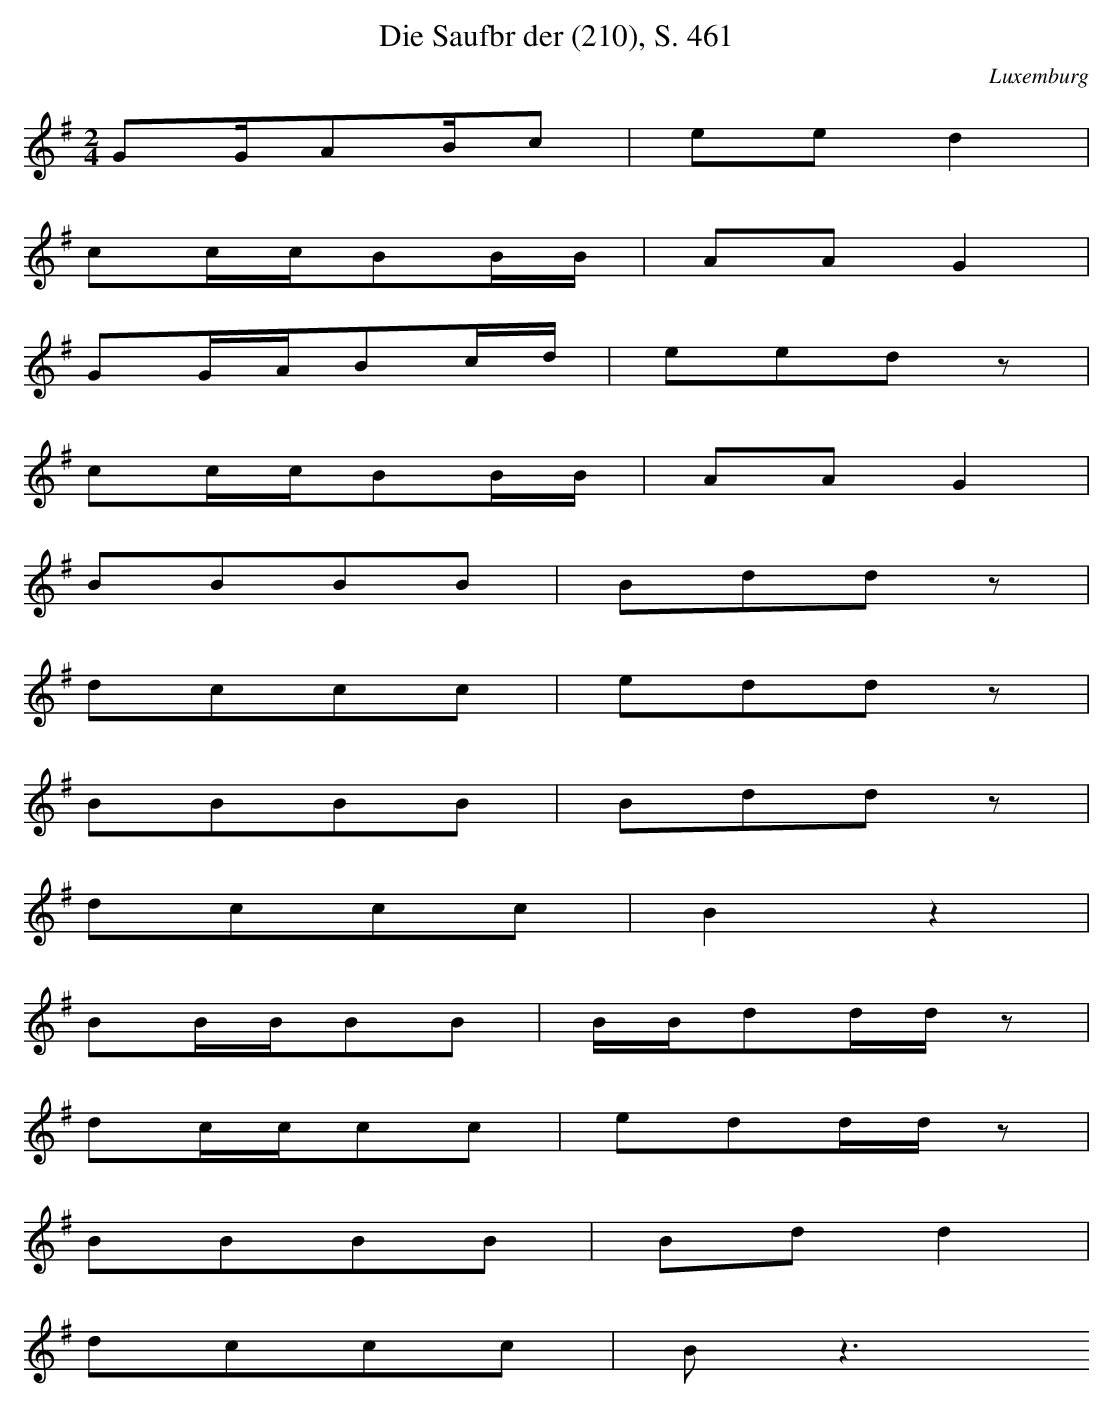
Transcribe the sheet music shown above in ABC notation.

X:1
T: Die Saufbrder (210), S. 461
O: Luxemburg
M: 2/4
L: 1/16
K: G
G2GA2Bc2 | e2e2d4 |
c2ccB2BB | A2A2G4 |
G2GAB2cd | e2e2d2z2 |
c2ccB2BB | A2A2G4 |
B2B2B2B2 | B2d2d2z2 |
d2c2c2c2 | e2d2d2z2 |
B2B2B2B2 | B2d2d2z2 |
d2c2c2c2 | B4z4 |
B2BBB2B2 | BBd2ddz2 |
d2ccc2c2 | e2d2ddz2 |
B2B2B2B2 | B2d2d4 |
d2c2c2c2 | B2z6
